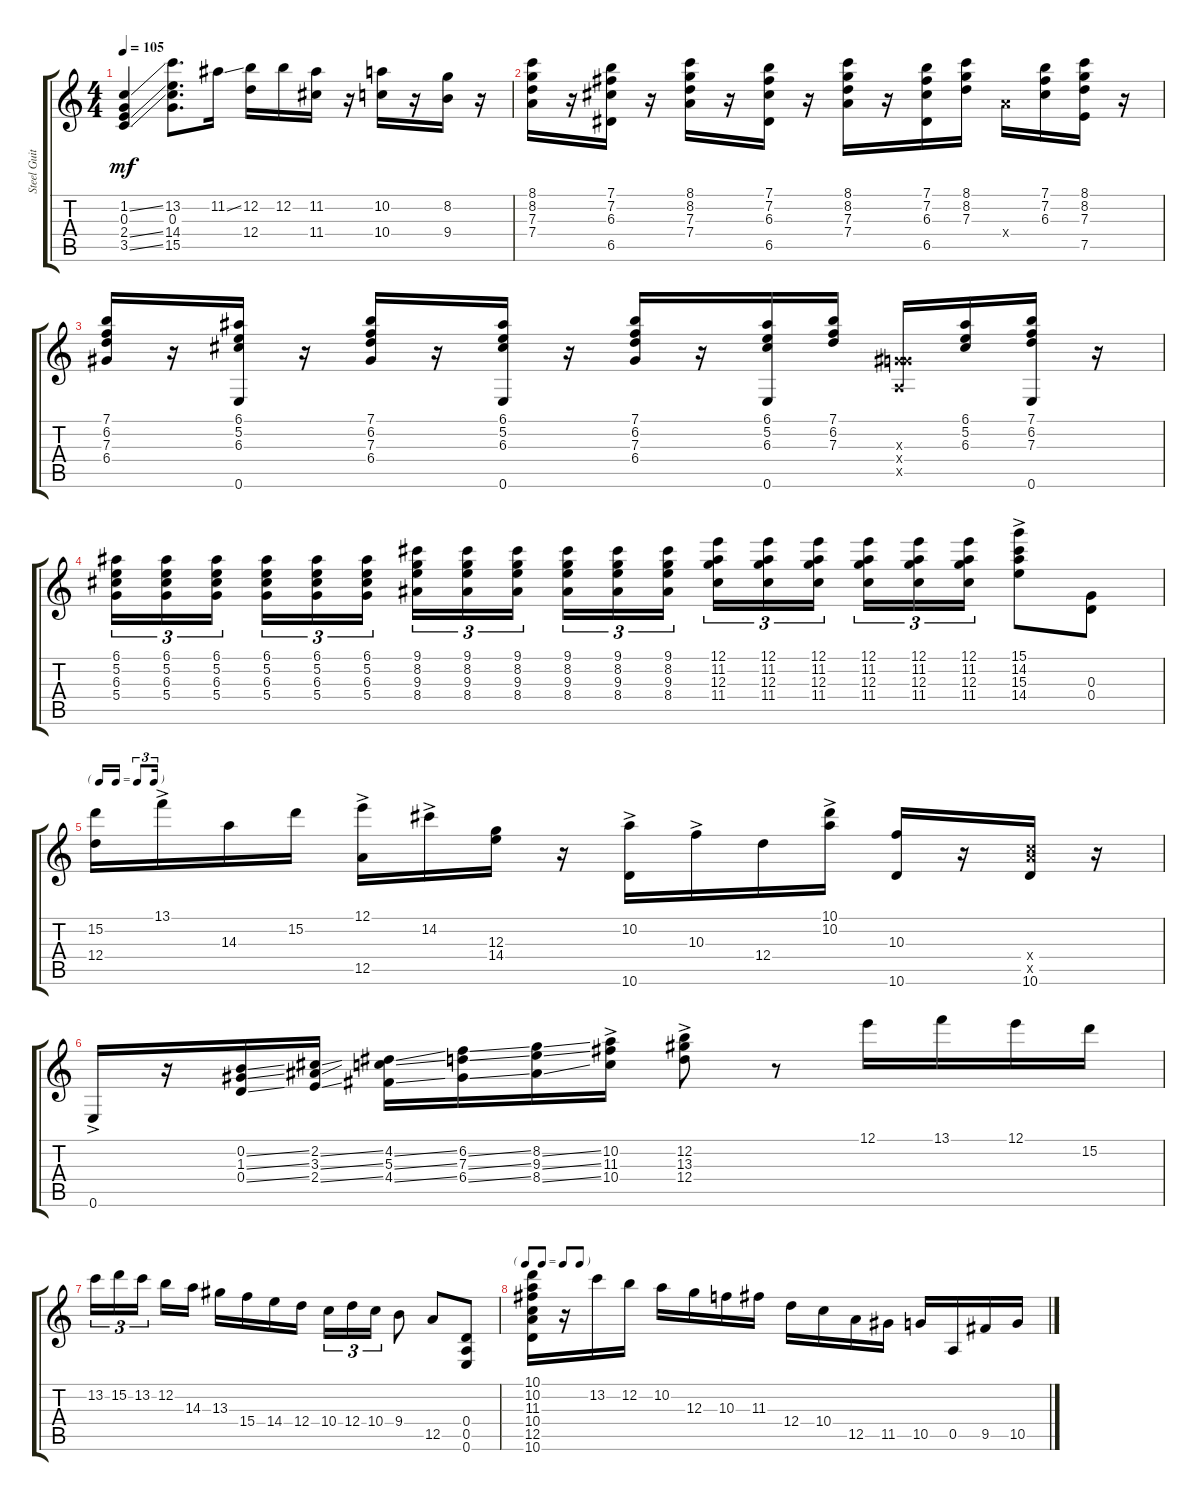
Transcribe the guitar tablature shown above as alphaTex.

\track ("Steel Guitar" "Steel Guit") {instrument acousticguitarsteel}
\staff {score tabs}
\tuning (E4 B3 G3 D3 A2 E2) {hide}
\ts (4 4)
\tempo 105
\clef g2
\ks c
(1.2{ss} 0.3 2.4{ss} 3.5{ss}).4{dy mf} (13.2 0.3 14.4 15.5).8{d} 11.2{ss}.16 (12.2 12.4).16 12.2.16 (11.2 11.4).16 r.16 (10.2 10.4).16 r.16 (8.2 9.4).16 r.16 |
(8.1 8.2 7.3 7.4).16 r.16 (7.1 7.2 6.3 6.5).16 r.16 (8.1 8.2 7.3 7.4).16 r.16 (7.1 7.2 6.3 6.5).16 r.16 (8.1 8.2 7.3 7.4).16 r.16 (7.1 7.2 6.3 6.5).16 (8.1 8.2 7.3).16 7.4{x}.16 (7.1 7.2 6.3).16 (8.1 8.2 7.3 7.5).16 r.16 |
(7.1 6.2 7.3 6.4).16 r.16 (6.1 5.2 6.3 0.6).16 r.16 (7.1 6.2 7.3 6.4).16 r.16 (6.1 5.2 6.3 0.6).16 r.16 (7.1 6.2 7.3 6.4).16 r.16 (6.1 5.2 6.3 0.6).16 (7.1 6.2 7.3).16 (0.3{x} 6.4{x} 0.5{x}).16 (6.1 5.2 6.3).16 (7.1 6.2 7.3 0.6).16 r.16 |
(6.1 5.2 6.3 5.4).16{tu (3 2)} (6.1 5.2 6.3 5.4).16{tu (3 2)} (6.1 5.2 6.3 5.4).16{tu (3 2) beam splitsecondary} (6.1 5.2 6.3 5.4).16{tu (3 2)} (6.1 5.2 6.3 5.4).16{tu (3 2)} (6.1 5.2 6.3 5.4).16{tu (3 2)} (9.1 8.2 9.3 8.4).16{tu (3 2)} (9.1 8.2 9.3 8.4).16{tu (3 2)} (9.1 8.2 9.3 8.4).16{tu (3 2) beam splitsecondary} (9.1 8.2 9.3 8.4).16{tu (3 2)} (9.1 8.2 9.3 8.4).16{tu (3 2)} (9.1 8.2 9.3 8.4).16{tu (3 2)} (12.1 11.2 12.3 11.4).16{tu (3 2)} (12.1 11.2 12.3 11.4).16{tu (3 2)} (12.1 11.2 12.3 11.4).16{tu (3 2) beam splitsecondary} (12.1 11.2 12.3 11.4).16{tu (3 2)} (12.1 11.2 12.3 11.4).16{tu (3 2)} (12.1 11.2 12.3 11.4).16{tu (3 2)} (15.1{ac} 14.2 15.3 14.4).8 (0.3 0.4).8 |
\tf triplet16th
(15.2 12.4).16 13.1{ac}.16 14.3.16 15.2.16 (12.1{ac} 12.5).16 14.2{ac}.16 (12.3 14.4).16 r.16 (10.2{ac} 10.6).16 10.3{ac}.16 12.4.16 (10.1{ac} 10.2).16 (10.3 10.6).16 r.16 (10.4{x} 12.5{x} 10.6).16 r.16 |
0.6{ac}.16 r.16 (0.2{ss} 1.3{ss} 0.4{ss}).16 (2.2{ss} 3.3{ss} 2.4{ss}).16 (4.2{ss} 5.3{ss} 4.4{ss}).16 (6.2{ss} 7.3{ss} 6.4{ss}).16 (8.2{ss} 9.3{ss} 8.4{ss}).16 (10.2{ac} 11.3{ac} 10.4{ac}).16 (12.2{ac} 13.3{ac} 12.4{ac}).8 r.8 12.1.16 13.1.16 12.1.16 15.2.16 |
13.2.16{tu (3 2)} 15.2.16{tu (3 2)} 13.2.16{tu (3 2) beam splitsecondary} 12.2.16 14.3.16 13.3.16 15.4.16 14.4.16 12.4.16 10.4.16{tu (3 2)} 12.4.16{tu (3 2)} 10.4.16{tu (3 2)} 9.4.8 12.5.8 (0.4 0.5 0.6).8 |
\tf none
(10.1 10.2 11.3 10.4 12.5 10.6).16 r.16 13.2.16 12.2.16 10.2.16 12.3.16 10.3.16 11.3.16 12.4.16 10.4.16 12.5.16 11.5.16 10.5.16 0.5.16 9.5.16 10.5.16
